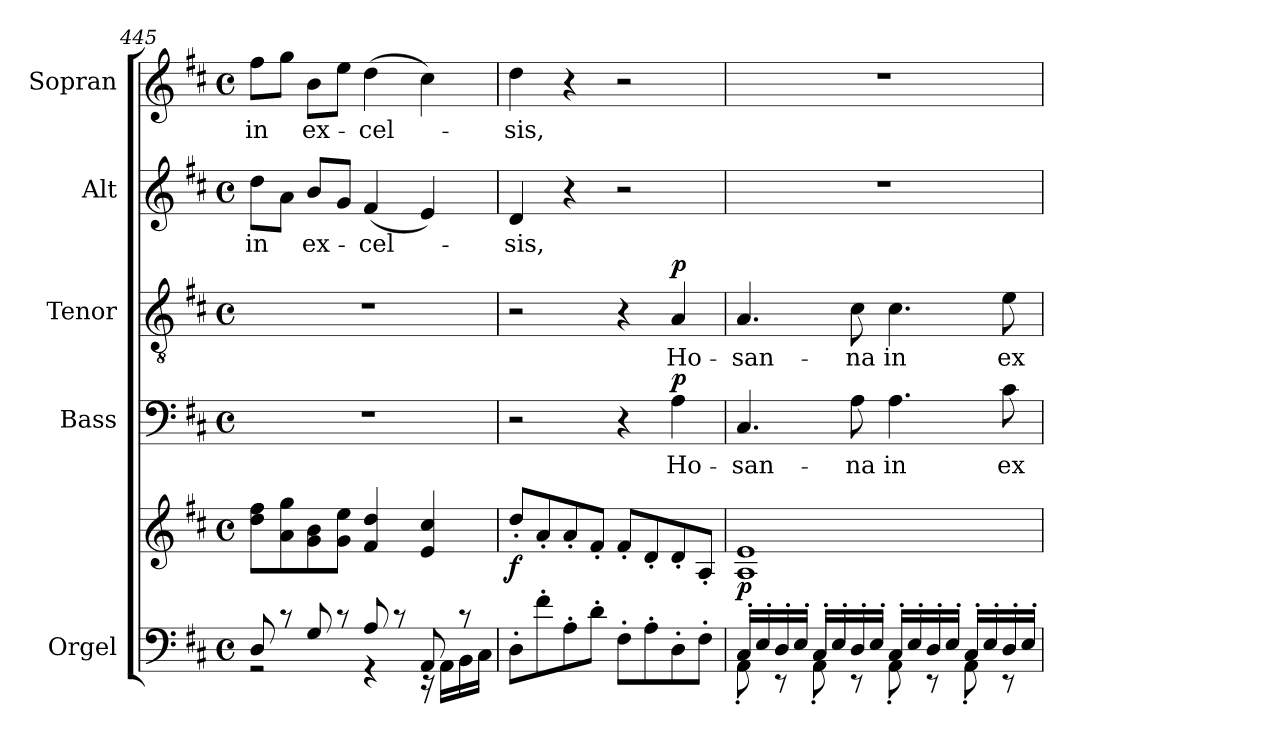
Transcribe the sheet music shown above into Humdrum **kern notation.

**kern	**kern	**dynam	**kern	**text	**dynam	**kern	**text	**dynam	**kern	**text	**kern	**text
*part5	*part5	*part5	*part4	*part4	*part4	*part3	*part3	*part3	*part2	*part2	*part1	*part1
*staff6	*staff5	*staff5/6	*staff4	*staff4	*staff4	*staff3	*staff3	*staff3	*staff2	*staff2	*staff1	*staff1
*I"Orgel	*	*	*I"Bass	*	*	*I"Tenor	*	*	*I"Alt	*	*I"Sopran	*
*I'Org.	*	*	*I'B.	*	*	*I'T.	*	*	*I'A.	*	*I'S.	*
*clefF4	*clefG2	*	*clefF4	*	*	*clefGv2	*	*	*clefG2	*	*clefG2	*
*k[f#c#]	*k[f#c#]	*	*k[f#c#]	*	*	*k[f#c#]	*	*	*k[f#c#]	*	*k[f#c#]	*
*D:	*D:	*	*D:	*	*	*D:	*	*	*D:	*	*D:	*
*M4/4	*M4/4	*	*M4/4	*	*	*M4/4	*	*	*M4/4	*	*M4/4	*
*met(c)	*met(c)	*	*met(c)	*	*	*met(c)	*	*	*met(c)	*	*met(c)	*
=445	=445	=445	=445	=445	=445	=445	=445	=445	=445	=445	=445	=445
*^	*	*	*	*	*	*	*	*	*	*	*	*
!	!	!	!	!	!	!	!	!	!	!	!LO:LY:b	!	!LO:LY:b
8D/	2rGG	8dd\ 8ff#\L	.	1r	.	.	1r	.	.	8dd\L	in	8ff#\L	in
8rc	.	8a\ 8gg\	.	.	.	.	.	.	.	8a\J	.	8gg\J	.
!	!	!	!	!	!	!	!	!	!	!	!LO:LY:b	!	!LO:LY:b
8G/	.	8g\ 8b\	.	.	.	.	.	.	.	8b/L	ex-	8b\L	ex-
8rc	.	8g\ 8ee\J	.	.	.	.	.	.	.	8g/J	.	8ee\J	.
!	!	!	!	!	!	!	!	!	!	!	!LO:LY:b	!	!LO:LY:b
8A/	4rGG	4f#/ 4dd/	.	.	.	.	.	.	.	(<4f#/	-cel-	(>4dd\	-cel-
8rc	.	.	.	.	.	.	.	.	.	.	.	.	.
8AA/	16rDD	4e/ 4cc#/	.	.	.	.	.	.	.	4e/)	.	4cc#\)	.
.	16AA\LL	.	.	.	.	.	.	.	.	.	.	.	.
8rc	16BB\	.	.	.	.	.	.	.	.	.	.	.	.
.	16C#\JJ	.	.	.	.	.	.	.	.	.	.	.	.
=446	=446	=446	=446	=446	=446	=446	=446	=446	=446	=446	=446	=446	=446
!	!	!	!LO:DY:b	!	!	!	!	!	!	!	!LO:LY:b	!	!LO:LY:b
*v	*v	*	*	*	*	*	*	*	*	*	*	*	*
8D'>\L	8dd'</L	f	2r	.	.	2r	.	.	4d/	-sis,	4dd\	-sis,
8f#'>\	8a'</	.	.	.	.	.	.	.	.	.	.	.
8A'>\	8a'</	.	.	.	.	.	.	.	4r	.	4r	.
8d'>\J	8f#'</J	.	.	.	.	.	.	.	.	.	.	.
8F#'>\L	8f#'</L	.	4r	.	.	4r	.	.	2r	.	2r	.
8A'>\	8d'</	.	.	.	.	.	.	.	.	.	.	.
!	!	!	!	!LO:LY:b	!LO:DY:a	!	!LO:LY:b	!LO:DY:a	!	!	!	!
8D'>\	8d'</	.	4A\	Ho-	p	4A/	Ho-	p	.	.	.	.
8F#'>\J	8A'</J	.	.	.	.	.	.	.	.	.	.	.
!!LO:LB:g=z
=447	=447	=447	=447	=447	=447	=447	=447	=447	=447	=447	=447	=447
*^	*	*	*	*	*	*	*	*	*	*	*	*
!	!	!	!LO:DY:b	!	!LO:LY:b	!	!	!LO:LY:b	!	!	!	!	!
16C#'</LL	8AA'>\	1A 1e	p	4.C#/	-san-	.	4.A/	-san-	.	1r	.	1r	.
16E'</	.	.	.	.	.	.	.	.	.	.	.	.	.
16D'</	8rEE	.	.	.	.	.	.	.	.	.	.	.	.
16E'</JJ	.	.	.	.	.	.	.	.	.	.	.	.	.
16C#'</LL	8AA'>\	.	.	.	.	.	.	.	.	.	.	.	.
16E'</	.	.	.	.	.	.	.	.	.	.	.	.	.
!	!	!	!	!	!LO:LY:b	!	!	!LO:LY:b	!	!	!	!	!
16D'</	8rEE	.	.	8A\	-na	.	8c#\	-na	.	.	.	.	.
16E'</JJ	.	.	.	.	.	.	.	.	.	.	.	.	.
!	!	!	!	!	!LO:LY:b	!	!	!LO:LY:b	!	!	!	!	!
16C#'</LL	8AA'>\	.	.	4.A\	in	.	4.c#\	in	.	.	.	.	.
16E'</	.	.	.	.	.	.	.	.	.	.	.	.	.
16D'</	8rEE	.	.	.	.	.	.	.	.	.	.	.	.
16E'</JJ	.	.	.	.	.	.	.	.	.	.	.	.	.
16C#'</LL	8AA'>\	.	.	.	.	.	.	.	.	.	.	.	.
16E'</	.	.	.	.	.	.	.	.	.	.	.	.	.
!	!	!	!	!	!LO:LY:b	!	!	!LO:LY:b	!	!	!	!	!
16D'</	8rEE	.	.	8c#\	ex-	.	8e\	ex-	.	.	.	.	.
16E'</JJ	.	.	.	.	.	.	.	.	.	.	.	.	.
*v	*v	*	*	*	*	*	*	*	*	*	*	*	*
=	=	=	=	=	=	=	=	=	=	=	=	=
*-	*-	*-	*-	*-	*-	*-	*-	*-	*-	*-	*-	*-
